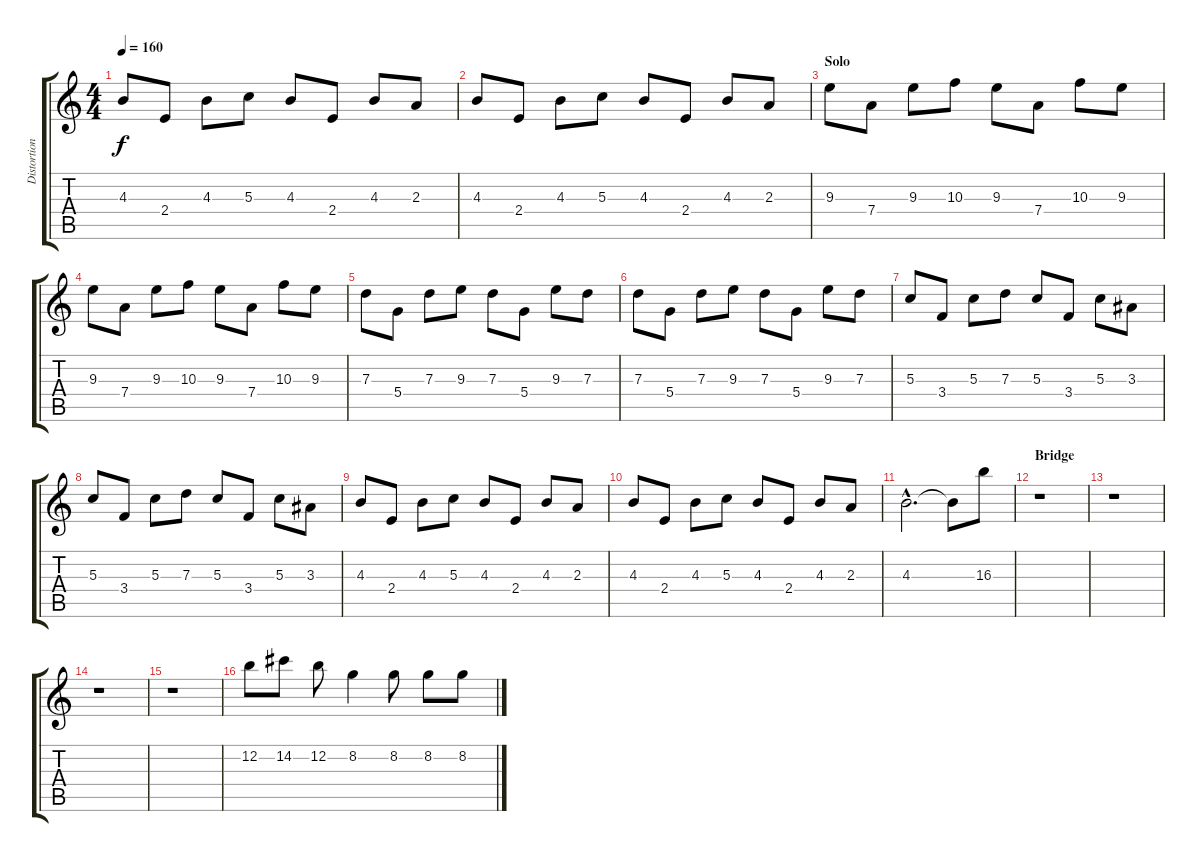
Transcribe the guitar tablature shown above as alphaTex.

\track ("Distortion Guitar" "Distortion") {instrument distortionguitar}
\staff {score tabs}
\tuning (E4 B3 G3 D3 A2 D2) {hide}
\ts (4 4)
\tempo 160
\clef g2
\ks c
4.3.8{dy f} 2.4.8 4.3.8 5.3.8 4.3.8 2.4.8 4.3.8 2.3.8 |
4.3.8 2.4.8 4.3.8 5.3.8 4.3.8 2.4.8 4.3.8 2.3.8 |
\section ("" "Solo")
9.3.8 7.4.8 9.3.8 10.3.8 9.3.8 7.4.8 10.3.8 9.3.8 |
9.3.8 7.4.8 9.3.8 10.3.8 9.3.8 7.4.8 10.3.8 9.3.8 |
7.3.8 5.4.8 7.3.8 9.3.8 7.3.8 5.4.8 9.3.8 7.3.8 |
7.3.8 5.4.8 7.3.8 9.3.8 7.3.8 5.4.8 9.3.8 7.3.8 |
5.3.8 3.4.8 5.3.8 7.3.8 5.3.8 3.4.8 5.3.8 3.3.8 |
5.3.8 3.4.8 5.3.8 7.3.8 5.3.8 3.4.8 5.3.8 3.3.8 |
4.3.8 2.4.8 4.3.8 5.3.8 4.3.8 2.4.8 4.3.8 2.3.8 |
4.3.8 2.4.8 4.3.8 5.3.8 4.3.8 2.4.8 4.3.8 2.3.8 |
4.3{hac}.2{d} 4.3{t}.8 16.3.8 |
\section ("" "Bridge")
r.1 |
r.1 |
r.1 |
r.1 |
12.2.8 14.2.8 12.2.8 8.2.4 8.2.8 8.2.8 8.2.8
